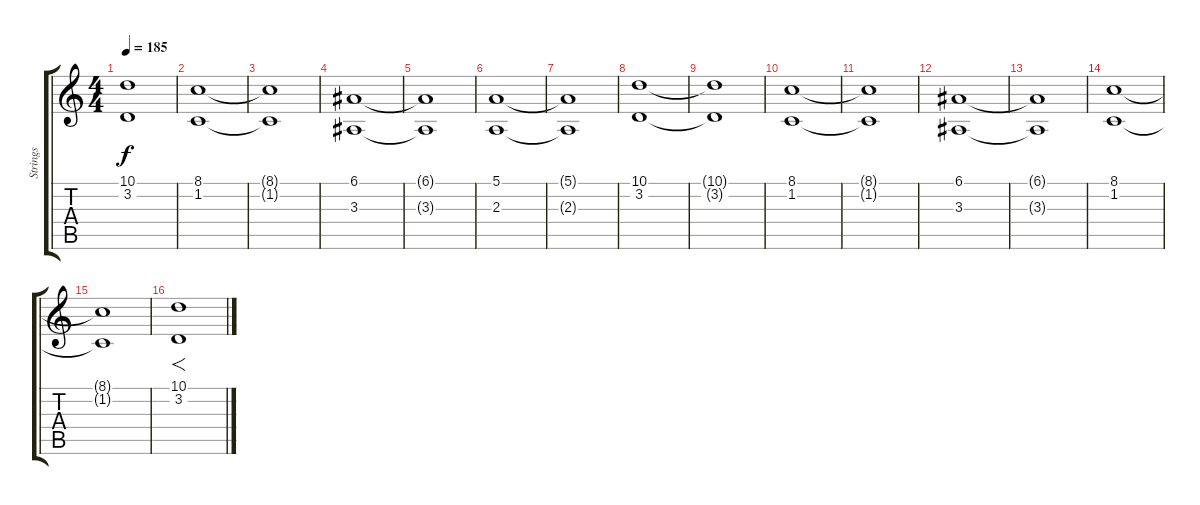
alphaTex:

\track ("Strings" "Strings") {instrument stringensemble1}
\staff {score tabs}
\tuning (E4 B3 G3 D3 A2 E2) {hide}
\ts (4 4)
\tempo 185
\clef g2
\ks c
(10.1{t} 3.2{t}).1{dy f} |
(8.1 1.2).1 |
(8.1{t} 1.2{t}).1 |
(6.1 3.3).1 |
(6.1{t} 3.3{t}).1 |
(5.1 2.3).1 |
(5.1{t} 2.3{t}).1 |
(10.1 3.2).1 |
(10.1{t} 3.2{t}).1 |
(8.1 1.2).1 |
(8.1{t} 1.2{t}).1 |
(6.1 3.3).1 |
(6.1{t} 3.3{t}).1 |
(8.1 1.2).1 |
(8.1{t} 1.2{t}).1 |
(10.1 3.2).1{f instrument stringensemble1}
